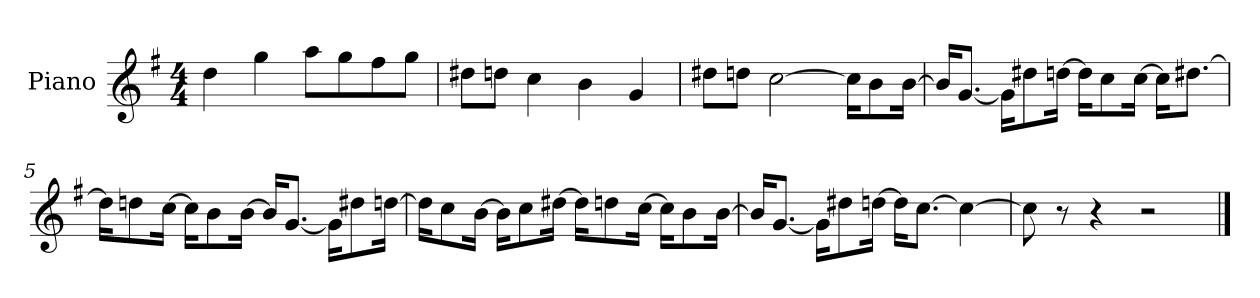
**kern
*part1
*staff1
*I"Piano
*I'P-no
*clefG2
*k[f#]
*M4/4
*MM90
=1
4dd\
4gg\
8aa\L
8gg\
8ff#\
8gg\J
=2
8dd#X\L
8ddn\J
4cc\
4b\
4g/
=3
8dd#X\L
8ddn\J
[2cc\
16cc\KL]
8b\
[16b\Jk
=4
16b/KL]
[8.g/J
16g\KL]
8dd#X\
[16ddn\Jk
16dd\KL]
8cc\
[16cc\Jk
16cc\KL]
[8.dd#X\J
!!LO:LB:g=z
=5
16dd#\KL]
8ddn\
[16cc\Jk
16cc\KL]
8b\
[16b\Jk
16b/KL]
[8.g/J
16g\KL]
8dd#X\
[16ddn\Jk
=6
16dd\KL]
8cc\
[16b\Jk
16b\KL]
8cc\
[16dd#X\Jk
16dd#\KL]
8ddn\
[16cc\Jk
16cc\KL]
8b\
[16b\Jk
=7
16b/KL]
[8.g/J
16g\KL]
8dd#X\
[16ddn\Jk
16dd\KL]
[8.cc\J
4cc\_
=8
8cc\]
8r
4r
2r
==
*-
